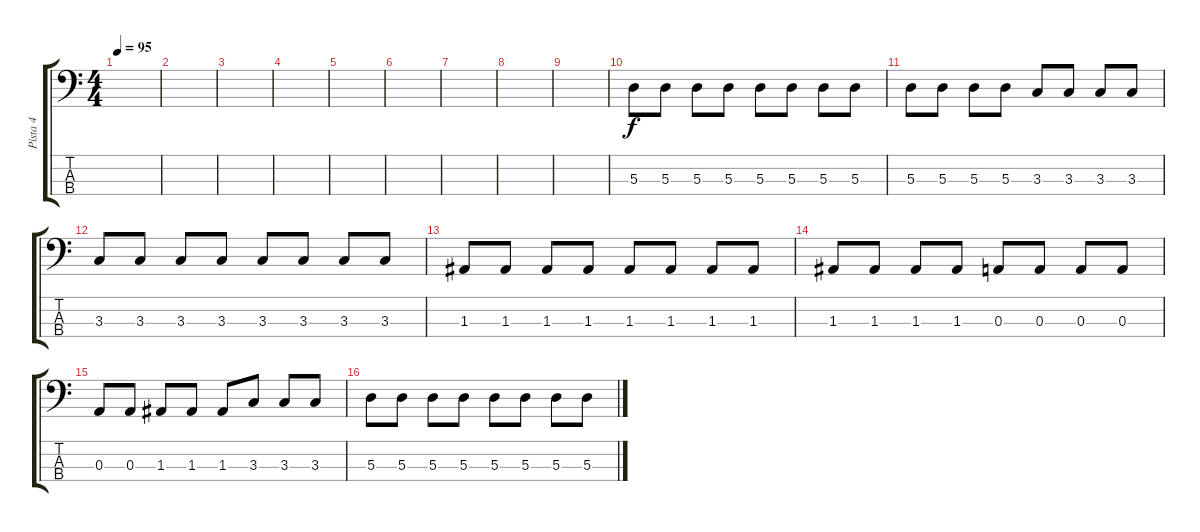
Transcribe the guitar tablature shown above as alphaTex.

\track ("Pista 4" "Pista 4") {instrument electricbassfinger}
\staff {score tabs}
\tuning (G2 D2 A1 E1) {hide}
\ts (4 4)
\tempo 95
\clef f4
\ks c
|
|
|
|
|
|
|
|
|
5.3.8 5.3.8 5.3.8 5.3.8 5.3.8 5.3.8 5.3.8 5.3.8 |
5.3.8 5.3.8 5.3.8 5.3.8 3.3.8 3.3.8 3.3.8 3.3.8 |
3.3.8 3.3.8 3.3.8 3.3.8 3.3.8 3.3.8 3.3.8 3.3.8 |
1.3.8 1.3.8 1.3.8 1.3.8 1.3.8 1.3.8 1.3.8 1.3.8 |
1.3.8 1.3.8 1.3.8 1.3.8 0.3.8 0.3.8 0.3.8 0.3.8 |
0.3.8 0.3.8 1.3.8 1.3.8 1.3.8 3.3.8 3.3.8 3.3.8 |
5.3.8 5.3.8 5.3.8 5.3.8 5.3.8 5.3.8 5.3.8 5.3.8
